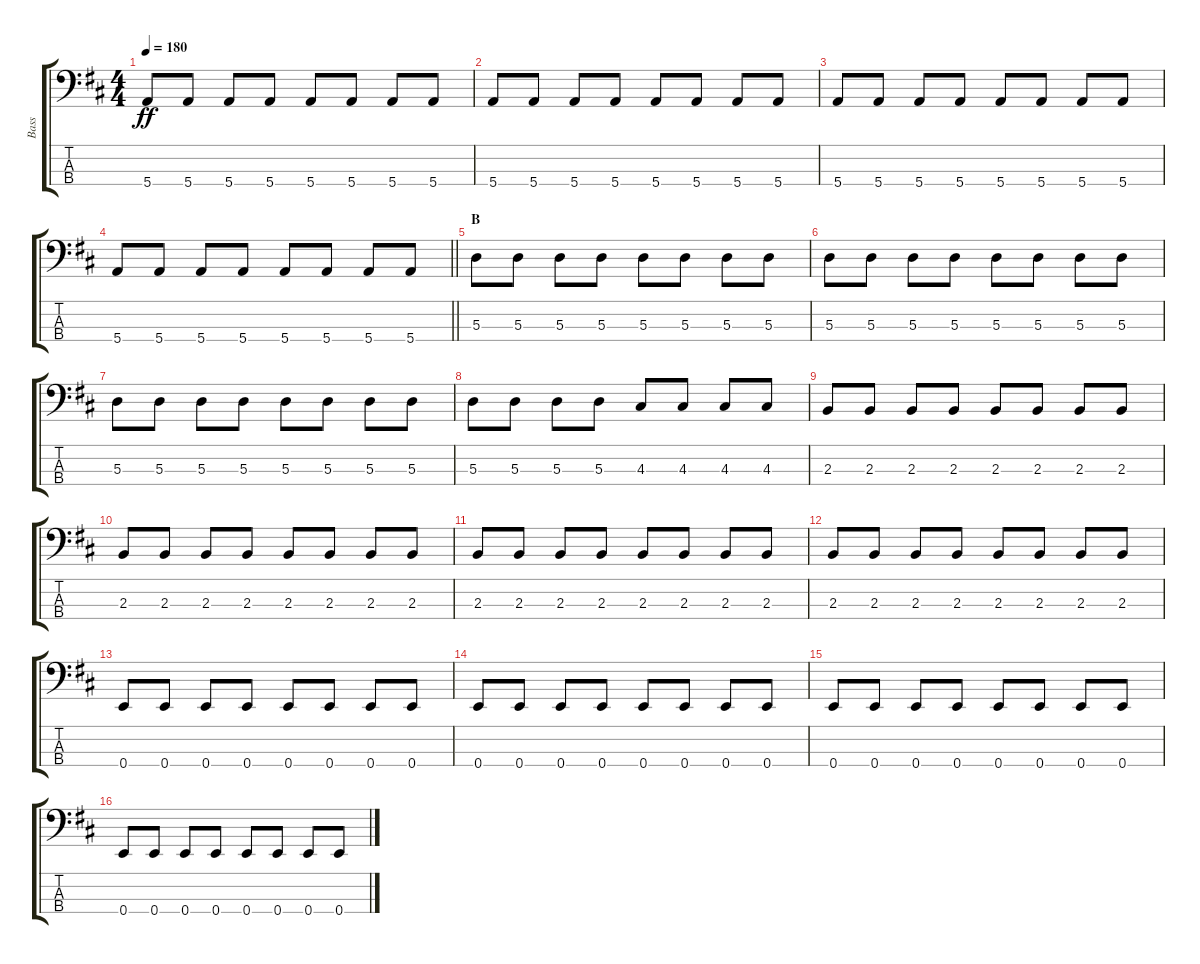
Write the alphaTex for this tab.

\track ("Bass" "Bass") {instrument electricbasspick}
\staff {score tabs}
\tuning (G2 D2 A1 E1) {hide}
\ts (4 4)
\tempo 180
\clef f4
\ks d
5.4.8{dy ff} 5.4.8 5.4.8 5.4.8 5.4.8 5.4.8 5.4.8 5.4.8 |
5.4.8 5.4.8 5.4.8 5.4.8 5.4.8 5.4.8 5.4.8 5.4.8 |
5.4.8 5.4.8 5.4.8 5.4.8 5.4.8 5.4.8 5.4.8 5.4.8 |
\barLineRight lightlight
5.4.8 5.4.8 5.4.8 5.4.8 5.4.8 5.4.8 5.4.8 5.4.8 |
\section ("" "B")
5.3.8 5.3.8 5.3.8 5.3.8 5.3.8 5.3.8 5.3.8 5.3.8 |
5.3.8 5.3.8 5.3.8 5.3.8 5.3.8 5.3.8 5.3.8 5.3.8 |
5.3.8 5.3.8 5.3.8 5.3.8 5.3.8 5.3.8 5.3.8 5.3.8 |
5.3.8 5.3.8 5.3.8 5.3.8 4.3.8 4.3.8 4.3.8 4.3.8 |
2.3.8 2.3.8 2.3.8 2.3.8 2.3.8 2.3.8 2.3.8 2.3.8 |
2.3.8 2.3.8 2.3.8 2.3.8 2.3.8 2.3.8 2.3.8 2.3.8 |
2.3.8 2.3.8 2.3.8 2.3.8 2.3.8 2.3.8 2.3.8 2.3.8 |
2.3.8 2.3.8 2.3.8 2.3.8 2.3.8 2.3.8 2.3.8 2.3.8 |
0.4.8 0.4.8 0.4.8 0.4.8 0.4.8 0.4.8 0.4.8 0.4.8 |
0.4.8 0.4.8 0.4.8 0.4.8 0.4.8 0.4.8 0.4.8 0.4.8 |
0.4.8 0.4.8 0.4.8 0.4.8 0.4.8 0.4.8 0.4.8 0.4.8 |
0.4.8 0.4.8 0.4.8 0.4.8 0.4.8 0.4.8 0.4.8 0.4.8
